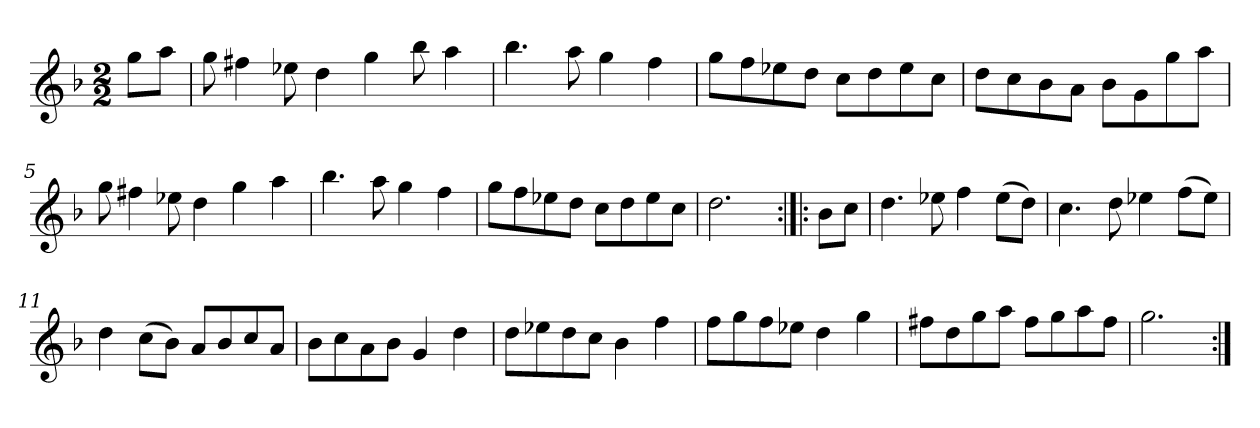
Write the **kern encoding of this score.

**kern
*part1
*staff1
*clefG2
*k[b-]
*G:dor
*M2/2
*MM120
=
8gg\L
8aa\J
=1
8gg
4ff#X
8ee-X
4dd
4gg
8bb-
4aa
=2
4.bb-
8aa
4gg
4ff
=3
8gg\L
8ff\
8ee-X\
8dd\J
8cc\L
8dd\
8ee-\
8cc\J
=4
8dd\L
8cc\
8b-\
8a\J
8b-\L
8g\
8gg\
8aa\J
=5
8gg
4ff#X
8ee-X
4dd
4gg
4aa
=6
4.bb-
8aa
4gg
4ff
=7
8gg\L
8ff\
8ee-X\
8dd\J
8cc\L
8dd\
8ee-\
8cc\J
=8
2.dd
=:|!|:
8b-\L
8cc\J
=9
4.dd
8ee-X
4ff
(8ee-\L
8dd\J)
=10
4.cc
8dd
4ee-X
(8ff\L
8ee-\J)
=11
4dd
(8cc\L
8b-\J)
8a/L
8b-/
8cc/
8a/J
=12
8b-\L
8cc\
8a\
8b-\J
4g
4dd
=13
8dd\L
8ee-X\
8dd\
8cc\J
4b-
4ff
=14
8ff\L
8gg\
8ff\
8ee-X\J
4dd
4gg
=15
8ff#X\L
8dd\
8gg\
8aa\J
8ff#\L
8gg\
8aa\
8ff#\J
=16
2.gg
=:|!
*-
